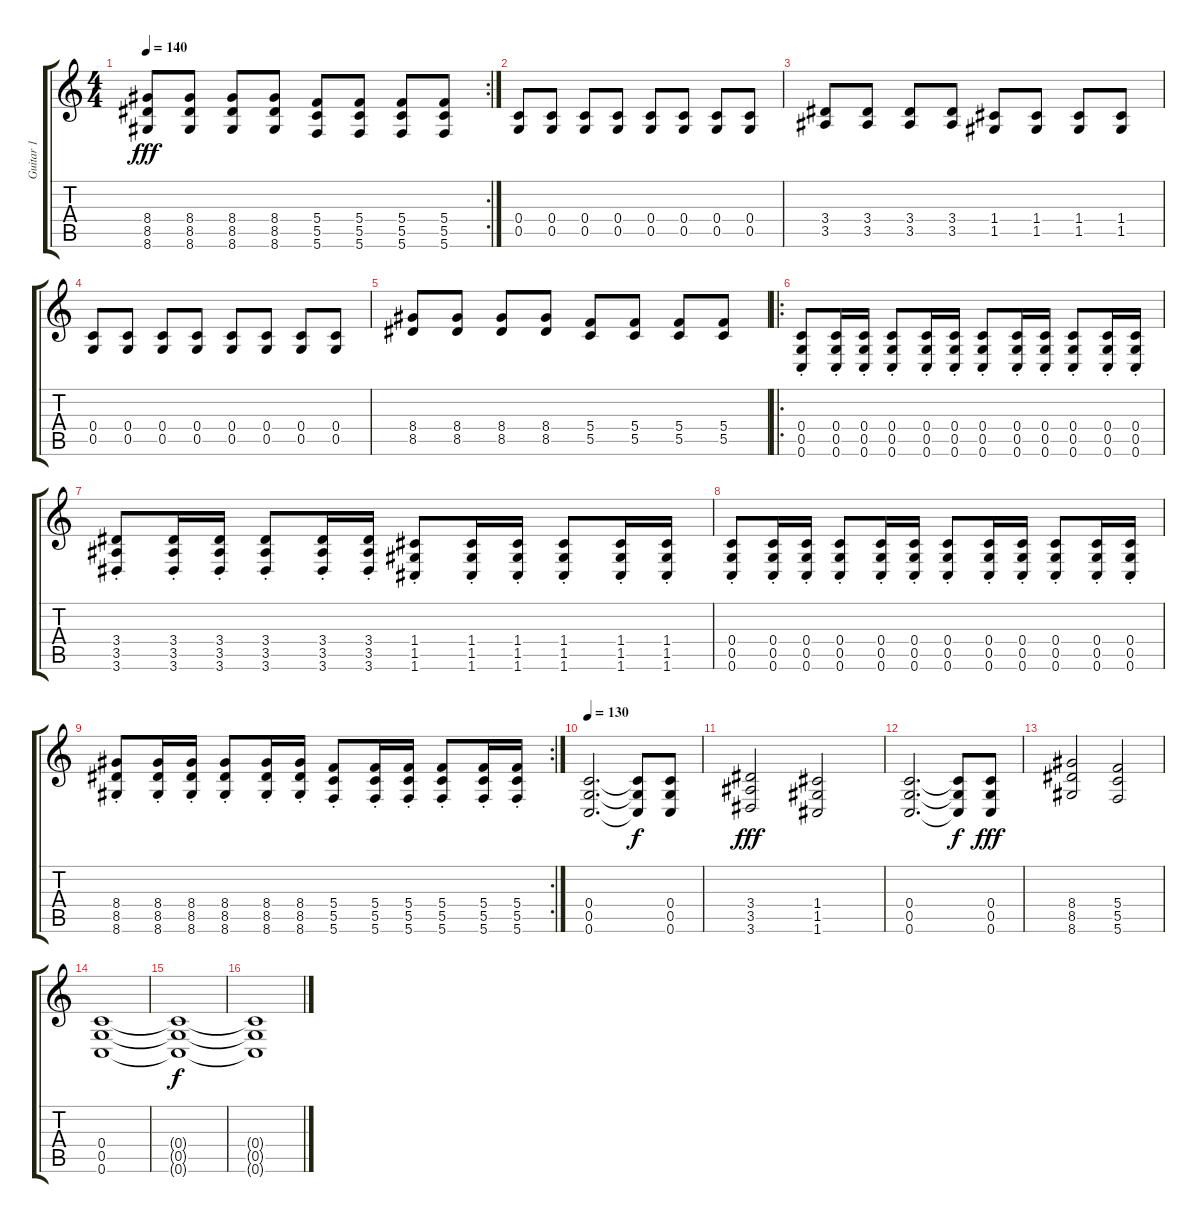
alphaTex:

\track ("Guitar 1" "Guitar 1") {instrument overdrivenguitar}
\staff {score tabs}
\tuning (D4 A3 F3 C3 G2 C2) {hide}
\rc 2
\ts (4 4)
\tempo 140
\clef g2
\ks c
(8.4 8.5 8.6).8{dy fff} (8.4 8.5 8.6).8 (8.4 8.5 8.6).8 (8.4 8.5 8.6).8 (5.4 5.5 5.6).8 (5.4 5.5 5.6).8 (5.4 5.5 5.6).8 (5.4 5.5 5.6).8 |
(0.4 0.5).8 (0.4 0.5).8 (0.4 0.5).8 (0.4 0.5).8 (0.4 0.5).8 (0.4 0.5).8 (0.4 0.5).8 (0.4 0.5).8 |
(3.4 3.5).8 (3.4 3.5).8 (3.4 3.5).8 (3.4 3.5).8 (1.4 1.5).8 (1.4 1.5).8 (1.4 1.5).8 (1.4 1.5).8 |
(0.4 0.5).8 (0.4 0.5).8 (0.4 0.5).8 (0.4 0.5).8 (0.4 0.5).8 (0.4 0.5).8 (0.4 0.5).8 (0.4 0.5).8 |
(8.4 8.5).8 (8.4 8.5).8 (8.4 8.5).8 (8.4 8.5).8 (5.4 5.5).8 (5.4 5.5).8 (5.4 5.5).8 (5.4 5.5).8 |
\ro
(0.4{st} 0.5{st} 0.6{st}).8 (0.4{st} 0.5{st} 0.6{st}).16 (0.4{st} 0.5{st} 0.6{st}).16 (0.4{st} 0.5{st} 0.6{st}).8 (0.4{st} 0.5{st} 0.6{st}).16 (0.4{st} 0.5{st} 0.6{st}).16 (0.4{st} 0.5{st} 0.6{st}).8 (0.4{st} 0.5{st} 0.6{st}).16 (0.4{st} 0.5{st} 0.6{st}).16 (0.4{st} 0.5{st} 0.6{st}).8 (0.4{st} 0.5{st} 0.6{st}).16 (0.4{st} 0.5{st} 0.6{st}).16 |
(3.4{st} 3.5{st} 3.6{st}).8 (3.4{st} 3.5{st} 3.6{st}).16 (3.4{st} 3.5{st} 3.6{st}).16 (3.4{st} 3.5{st} 3.6{st}).8 (3.4{st} 3.5{st} 3.6{st}).16 (3.4{st} 3.5{st} 3.6{st}).16 (1.4{st} 1.5{st} 1.6{st}).8 (1.4{st} 1.5{st} 1.6{st}).16 (1.4{st} 1.5{st} 1.6{st}).16 (1.4{st} 1.5{st} 1.6{st}).8 (1.4{st} 1.5{st} 1.6{st}).16 (1.4{st} 1.5{st} 1.6{st}).16 |
(0.4{st} 0.5{st} 0.6{st}).8 (0.4{st} 0.5{st} 0.6{st}).16 (0.4{st} 0.5{st} 0.6{st}).16 (0.4{st} 0.5{st} 0.6{st}).8 (0.4{st} 0.5{st} 0.6{st}).16 (0.4{st} 0.5{st} 0.6{st}).16 (0.4{st} 0.5{st} 0.6{st}).8 (0.4{st} 0.5{st} 0.6{st}).16 (0.4{st} 0.5{st} 0.6{st}).16 (0.4{st} 0.5{st} 0.6{st}).8 (0.4{st} 0.5{st} 0.6{st}).16 (0.4{st} 0.5{st} 0.6{st}).16 |
\rc 2
(8.4{st} 8.5{st} 8.6{st}).8 (8.4{st} 8.5{st} 8.6{st}).16 (8.4{st} 8.5{st} 8.6{st}).16 (8.4{st} 8.5{st} 8.6{st}).8 (8.4{st} 8.5{st} 8.6{st}).16 (8.4{st} 8.5{st} 8.6{st}).16 (5.4{st} 5.5{st} 5.6{st}).8 (5.4{st} 5.5{st} 5.6{st}).16 (5.4{st} 5.5{st} 5.6{st}).16 (5.4{st} 5.5{st} 5.6{st}).8 (5.4{st} 5.5{st} 5.6{st}).16 (5.4{st} 5.5{st} 5.6{st}).16 |
\tempo 130
(0.4 0.5 0.6).2{d} (0.4{t} 0.5{t} 0.6{t}).8{dy f} (0.4 0.5 0.6).8 |
(3.4 3.5 3.6).2{dy fff} (1.4 1.5 1.6).2 |
(0.4 0.5 0.6).2{d} (0.4{t} 0.5{t} 0.6{t}).8{dy f} (0.4 0.5 0.6).8{dy fff} |
(8.4 8.5 8.6).2 (5.4 5.5 5.6).2 |
(0.4 0.5 0.6).1 |
(0.4{t} 0.5{t} 0.6{t}).1{dy f} |
(0.4{t} 0.5{t} 0.6{t}).1
